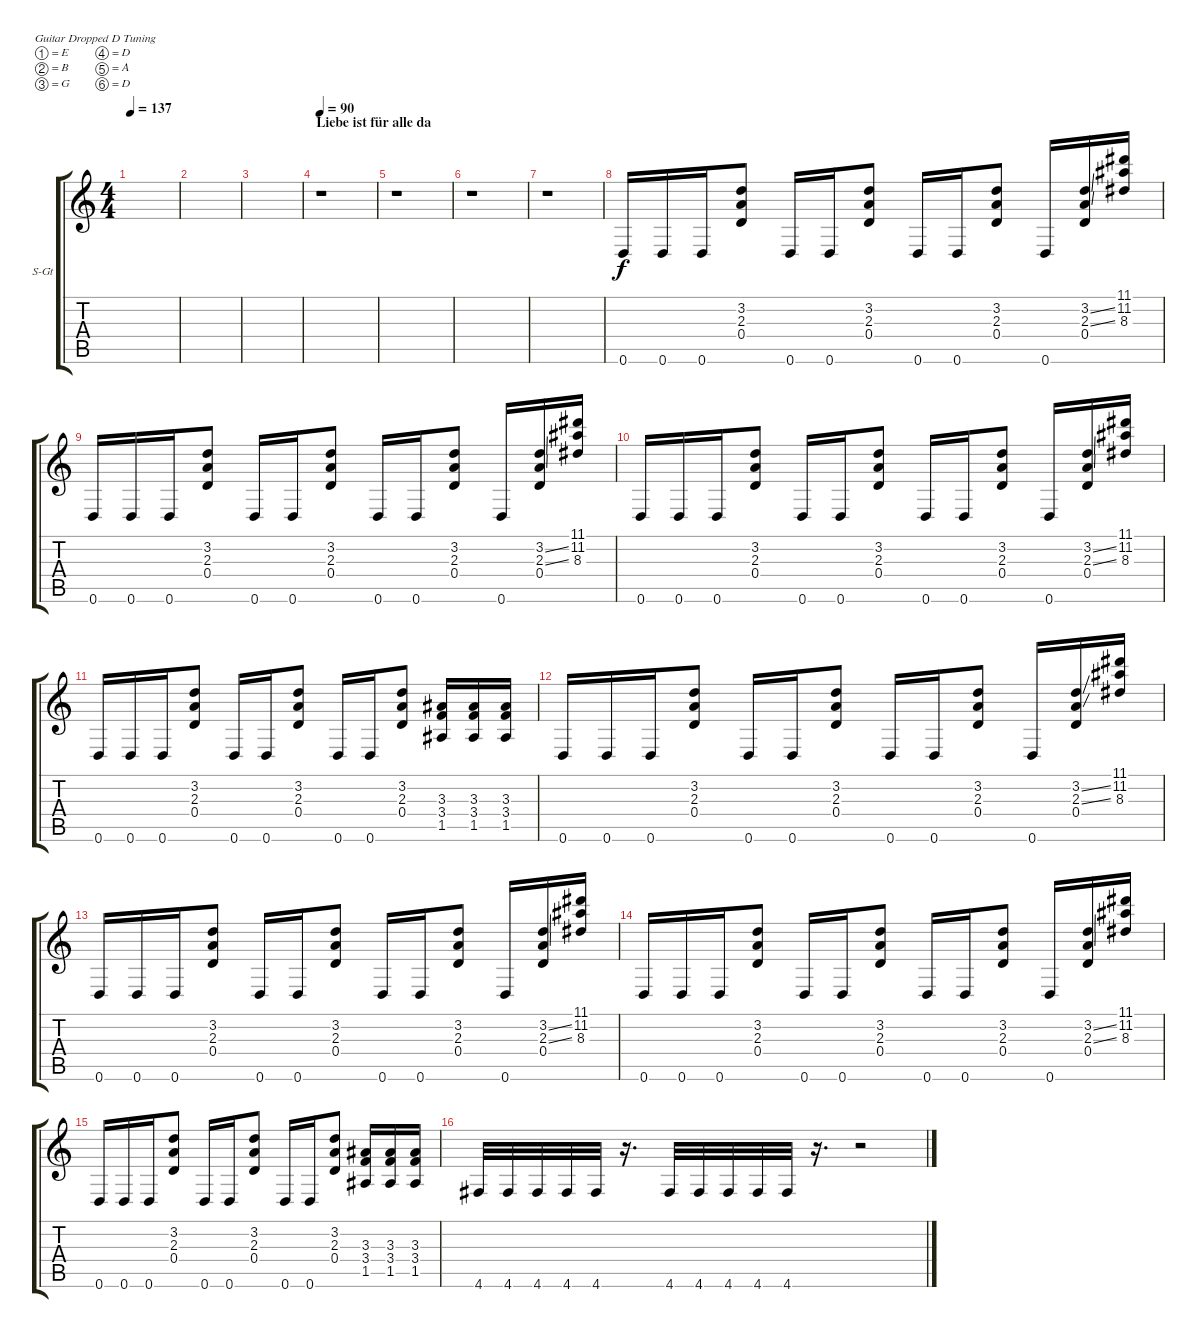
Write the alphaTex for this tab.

\bracketExtendMode groupsimilarinstruments
\firstSystemTrackNameOrientation horizontal
\otherSystemsTrackNameOrientation horizontal
\track ("Keyboard (Christian)" "S-Gt") {instrument lead2sawtooth}
\staff {score tabs}
\tuning (E4 B3 G3 D3 A2 D2)
\displaytranspose 12
\ts (4 4)
\tempo 137
\clef g2
\ks c
|
|
|
\section ("" "Liebe ist für alle da")
\tempo 90
r.1 |
r.1 |
r.1 |
r.1 |
0.6.16 0.6.16 0.6.16 (3.2 2.3 0.4).8 0.6.16 0.6.16 (3.2 2.3 0.4).8 0.6.16 0.6.16 (3.2 2.3 0.4).8 0.6.16 (3.2{ss} 2.3{ss} 0.4).16 (11.1 11.2 8.3).16 |
0.6.16 0.6.16 0.6.16 (3.2 2.3 0.4).8 0.6.16 0.6.16 (3.2 2.3 0.4).8 0.6.16 0.6.16 (3.2 2.3 0.4).8 0.6.16 (3.2{ss} 2.3{ss} 0.4).16 (11.1 11.2 8.3).16 |
0.6.16 0.6.16 0.6.16 (3.2 2.3 0.4).8 0.6.16 0.6.16 (3.2 2.3 0.4).8 0.6.16 0.6.16 (3.2 2.3 0.4).8 0.6.16 (3.2{ss} 2.3{ss} 0.4).16 (11.1 11.2 8.3).16 |
0.6.16 0.6.16 0.6.16 (3.2 2.3 0.4).8 0.6.16 0.6.16 (3.2 2.3 0.4).8 0.6.16 0.6.16 (3.2 2.3 0.4).8 (3.3 3.4 1.5).16 (3.3 3.4 1.5).16 (3.3 3.4 1.5).16 |
0.6.16 0.6.16 0.6.16 (3.2 2.3 0.4).8 0.6.16 0.6.16 (3.2 2.3 0.4).8 0.6.16 0.6.16 (3.2 2.3 0.4).8 0.6.16 (3.2{ss} 2.3{ss} 0.4).16 (11.1 11.2 8.3).16 |
0.6.16 0.6.16 0.6.16 (3.2 2.3 0.4).8 0.6.16 0.6.16 (3.2 2.3 0.4).8 0.6.16 0.6.16 (3.2 2.3 0.4).8 0.6.16 (3.2{ss} 2.3{ss} 0.4).16 (11.1 11.2 8.3).16 |
0.6.16 0.6.16 0.6.16 (3.2 2.3 0.4).8 0.6.16 0.6.16 (3.2 2.3 0.4).8 0.6.16 0.6.16 (3.2 2.3 0.4).8 0.6.16 (3.2{ss} 2.3{ss} 0.4).16 (11.1 11.2 8.3).16 |
0.6.16 0.6.16 0.6.16 (3.2 2.3 0.4).8 0.6.16 0.6.16 (3.2 2.3 0.4).8 0.6.16 0.6.16 (3.2 2.3 0.4).8 (3.3 3.4 1.5).16 (3.3 3.4 1.5).16 (3.3 3.4 1.5).16 |
4.6.32 4.6.32 4.6.32 4.6.32 4.6.32 r.16{d} 4.6.32 4.6.32 4.6.32 4.6.32 4.6.32 r.16{d} r.2
